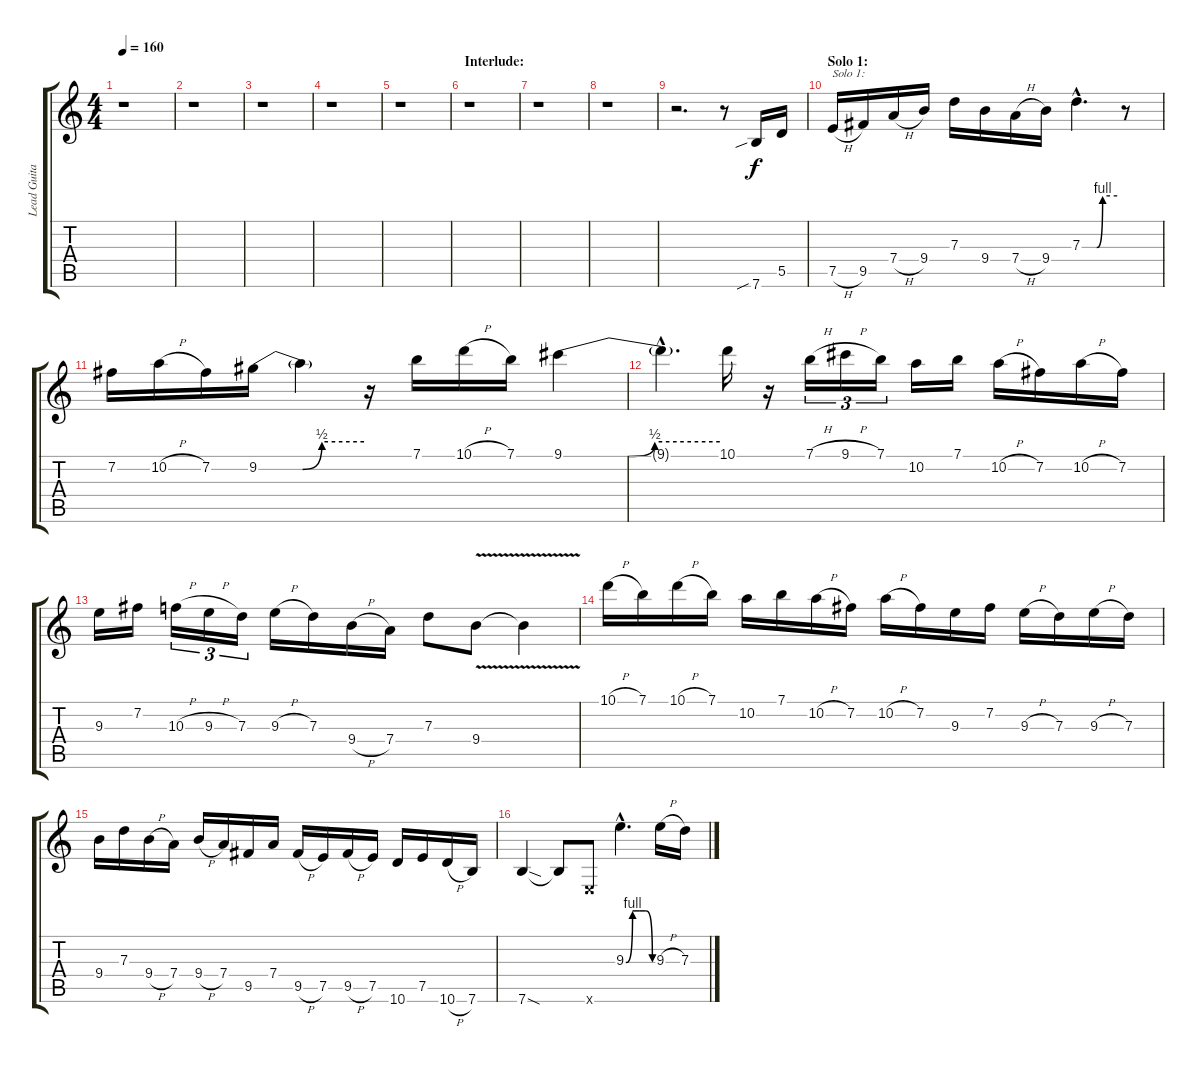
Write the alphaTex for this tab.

\track ("Lead Guitar I" "Lead Guita") {instrument distortionguitar}
\staff {score tabs}
\tuning (E4 B3 G3 D3 A2 E2) {hide}
\ts (4 4)
\tempo 160
\clef g2
\ks c
r.1{dy f} |
r.1 |
r.1 |
r.1 |
r.1 |
\section ("" "Interlude:")
r.1 |
r.1 |
r.1 |
r.2{d} r.8 7.6{sib}.16 5.5.16 |
\section ("" "Solo 1:")
7.5{h}.16{txt "Solo 1:"} 9.5.16 7.4{h}.16 9.4.16 7.3.16 9.4.16 7.4{h}.16 9.4.16 7.3{be (custom 0 0 25 0 35 4 60 4) hac}.4{d} r.8 |
7.2.16 10.2{h}.16 7.2.16 9.2{be (custom 0 0 25 0 36 2 60 2)}.16 9.2{t}.4 r.16 7.1.16 10.1{h}.16 7.1.16 9.1{be (custom 0 0 25 0 35 2 60 2)}.4 |
9.1{hac t}.4{d} 10.1.16 r.16 7.1{h}.16{tu (3 2)} 9.1{h}.16{tu (3 2)} 7.1.16{tu (3 2)} 10.2.16 7.1.16 10.2{h}.16 7.2.16 10.2{h}.16 7.2.16 |
9.3.16 7.2.16 10.3{h}.16{tu (3 2)} 9.3{h}.16{tu (3 2)} 7.3.16{tu (3 2)} 9.3{h}.16 7.3.16 9.4{h}.16 7.4.16 7.3.8 9.4{v}.8 9.4{t}.4 |
10.1{h}.16 7.1.16 10.1{h}.16 7.1.16 10.2.16 7.1.16 10.2{h}.16 7.2.16 10.2{h}.16 7.2.16 9.3.16 7.2.16 9.3{h}.16 7.3.16 9.3{h}.16 7.3.16 |
9.4.16 7.3.16 9.4{h}.16 7.4.16 9.4{h}.16 7.4.16 9.5.16 7.4.16 9.5{h}.16 7.5.16 9.5{h}.16 7.5.16 10.6.16 7.5.16 10.6{h}.16 7.6.16 |
7.6{sod}.4 7.6{t}.8 0.6{x}.8 9.3{be (custom 0 0 15 4 30 4 45 4 60 0) hac}.4{d} 9.3{h}.16 7.3.16
